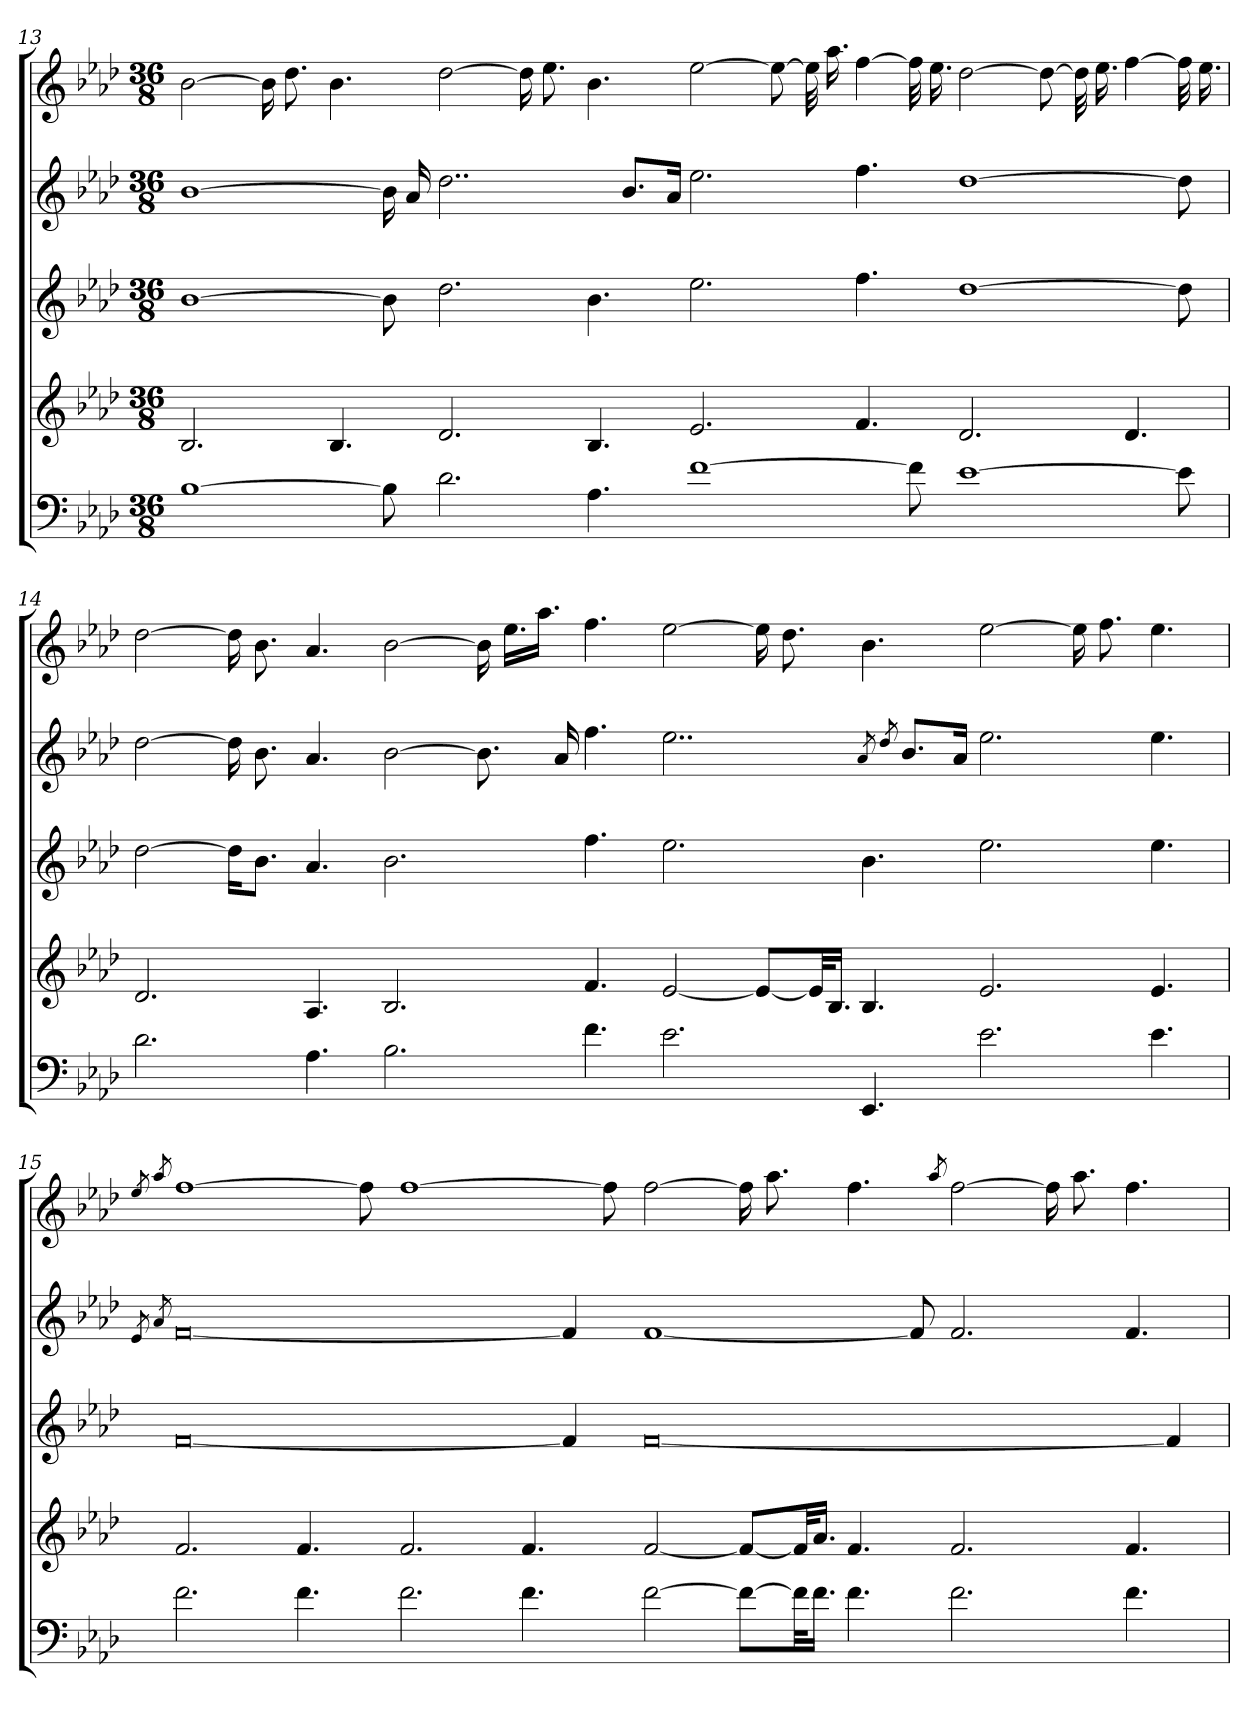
**kern	**kern	**kern	**kern	**kern
*part5	*part4	*part3	*part2	*part1
*staff5	*staff4	*staff3	*staff2	*staff1
*clefF4	*clefG2	*clefG2	*clefG2	*clefG2
*k[b-e-a-d-]	*k[b-e-a-d-]	*k[b-e-a-d-]	*k[b-e-a-d-]	*k[b-e-a-d-]
*M36/8	*M36/8	*M36/8	*M36/8	*M36/8
=13	=13	=13	=13	=13
[1B-	2.B-	[1b-	[1b-	[2b-
.	.	.	.	16b-]
.	.	.	.	8.dd-
.	4.B-	.	.	4.b-
8B-]	.	8b-]	16b-]	.
.	.	.	16a-	.
2.d-	2.d-	2.dd-	2..dd-	[2dd-
.	.	.	.	16dd-]
.	.	.	.	8.ee-
4.A-	4.B-	4.b-	.	4.b-
.	.	.	8.b-/L	.
.	.	.	16a-/Jk	.
[1f	2.e-	2.ee-	2.ee-	[2ee-
.	.	.	.	8ee-_
.	.	.	.	32ee-]
.	.	.	.	16.aa-
.	4.f	4.ff	4.ff	[4ff
8f]	.	.	.	32ff]
.	.	.	.	16.ee-
[1e-	2.d-	[1dd-	[1dd-	[2dd-
.	.	.	.	8dd-_
.	.	.	.	32dd-]
.	.	.	.	16.ee-
.	4.d-	.	.	[4ff
8e-]	.	8dd-]	8dd-]	32ff]
.	.	.	.	16.ee-
=14	=14	=14	=14	=14
2.d-	2.d-	[2dd-	[2dd-	[2dd-
.	.	16dd-\KL]	16dd-]	16dd-]
.	.	8.b-\J	8.b-	8.b-
4.A-	4.A-	4.a-	4.a-	4.a-
2.B-	2.B-	2.b-	[2b-	[2b-
.	.	.	8.b-]	16b-]
.	.	.	.	16.ee-\LL
.	.	.	.	16.aa-\JJ
.	.	.	16a-	.
4.f	4.f	4.ff	4.ff	4.ff
2.e-	[2e-	2.ee-	2..ee-	[2ee-
.	8e-/L_	.	.	16ee-]
.	.	.	.	8.dd-
.	32e-/KL]	.	.	.
.	16.B-/JJ	.	.	.
4.EE-	4.B-	4.b-	.	4.b-
.	.	.	8qa-	.
.	.	.	8qdd-	.
.	.	.	8.b-/L	.
.	.	.	16a-/Jk	.
2.e-	2.e-	2.ee-	2.ee-	[2ee-
.	.	.	.	16ee-]
.	.	.	.	8.ff
4.e-	4.e-	4.ee-	4.ee-	4.ee-
=15	=15	=15	=15	=15
.	.	.	8qe-	8qee-
.	.	.	8qa-	8qaa-
2.f	2.f	[0f	[0f	[1ff
4.f	4.f	.	.	.
.	.	.	.	8ff]
2.f	2.f	.	.	[1ff
4.f	4.f	.	.	.
.	.	4f]	4f]	.
.	.	.	.	8ff]
[2f	[2f	[0f	[1f	[2ff
8f\L_	8f/L_	.	.	16ff]
.	.	.	.	8.aa-
32f\KL]	32f/KL]	.	.	.
16.f\JJ	16.a-/JJ	.	.	.
4.f	4.f	.	.	4.ff
.	.	.	8f]	.
.	.	.	.	8qaa-
2.f	2.f	.	2.f	[2ff
.	.	.	.	16ff]
.	.	.	.	8.aa-
4.f	4.f	.	4.f	4.ff
.	.	4f]	.	.
=	=	=	=	=
*-	*-	*-	*-	*-
